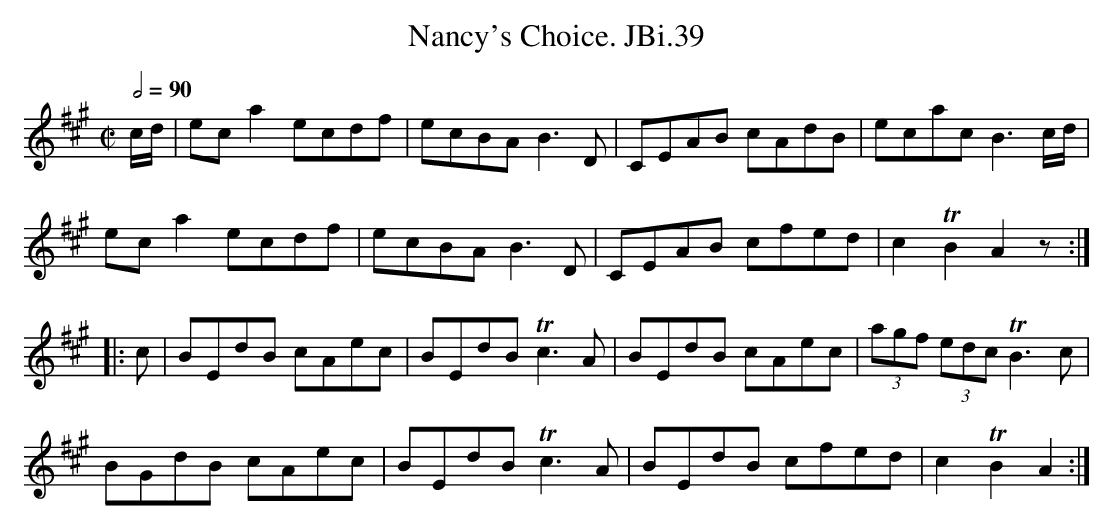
X:1
T:Nancy's Choice. JBi.39
M:C|
L:1/8
Q:1/2=90
K:A
c/d/|eca2ecdf|ecBAB3D|CEAB cAdB|ecacB3c/d/|
eca2ecdf|ecBAB3D|CEAB cfed|c2TB2A2z:|
|:c|BEdB cAec|BEdBTc3A|BEdB cAec|(3agf (3edc TB3c|
BGdB cAec|BEdBTc3A|BEdB cfed|c2TB2A2:|
